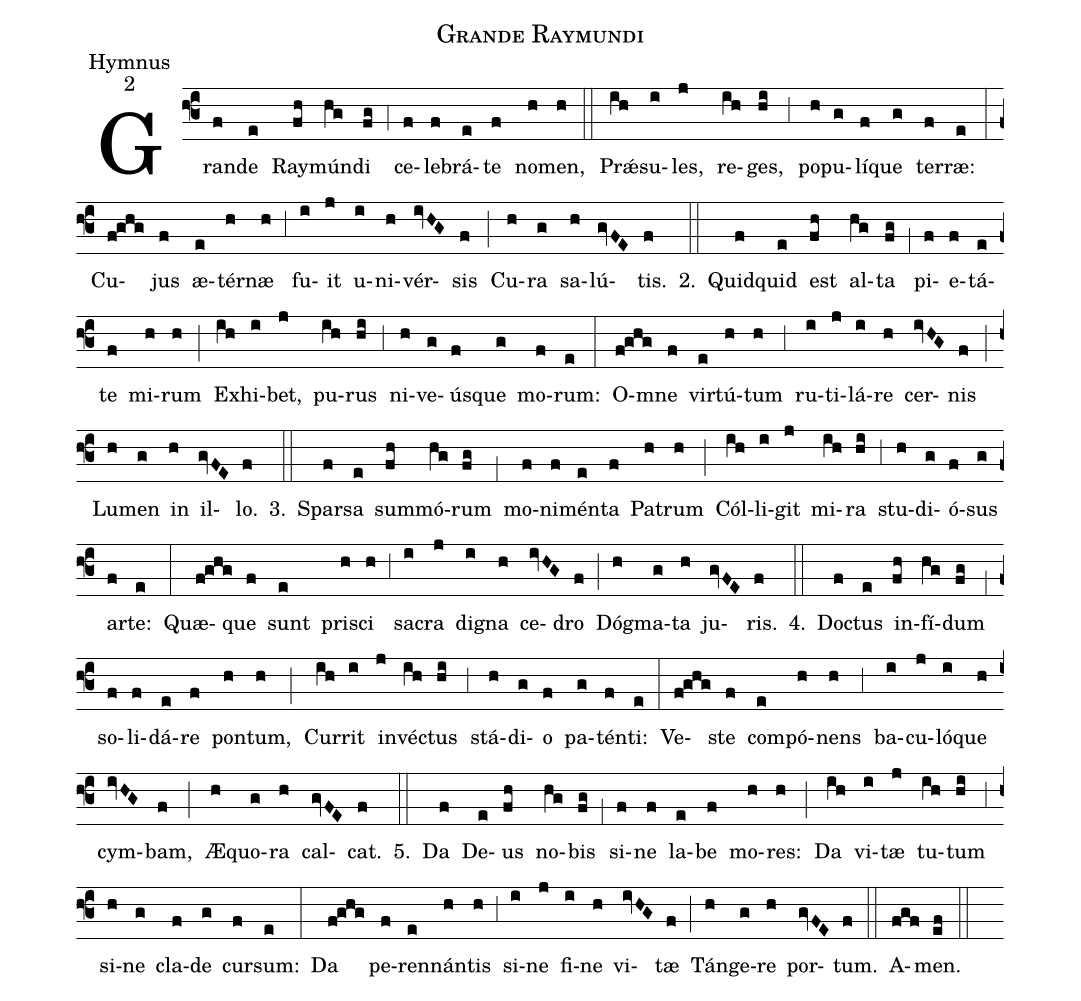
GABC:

name:Grande Raymundi;
office-part:Hymnus;
mode:2;
%%
(f3) Gran(f)de(e) Ray(fh)mún(hg)di(fg) (,4) ce(f)le(f)brá(e)te(f) no(h)men,(h) (::)
Pr<sp>'ae</sp>(ih)su(i)les,(j) re(ih)ges,(hi) (,3) po(h)pu(g)lí(f)que(g) ter(f)ræ:(e) (:)
Cu(f!ghg)jus(f) æ(e)tér(h)næ(h) (,3) fu(i)it(j) u(i)ni(h)vér(ivHG)sis(f) (;) Cu(h)ra(g) sa(h)lú(gvFE)tis.(f) 2.(::) Quid(f)quid(e) est(fh) al(hg)ta(fg) (,1) pi(f)e(f)tá(e)te(f) mi(h)rum(h) (;) Ex(ih)hi(i)bet,(j) pu(ih)rus(hi) (,3) ni(h)ve(g)ús(f)que(g) mo(f)rum:(e) (:)
O(f!ghg)mne(f) vir(e)tú(h)tum(h) (,3) ru(i)ti(j)lá(i)re(h) cer(ivHG)nis(f) (;) Lu(h)men(g) in(h) il(gvFE)lo.(f) 3.(::) Spar(f)sa(e) sum(fh)mó(hg)rum(fg) (,1) mo(f)ni(f)mén(e)ta(f) Pa(h)trum(h) (;) Cól(ih)li(i)git(j) mi(ih)ra(hi) (,3) stu(h)di(g)ó(f)sus(g) ar(f)te:(e) (:)
Quæ(f!ghg)que(f) sunt(e) pri(h)sci(h) (,3) sa(i)cra(j) di(i)gna(h) ce(ivHG)dro(f) (;) Dóg(h)ma(g)ta(h) ju(gvFE)ris.(f) 4.(::) Do(f)ctus(e) in(fh)fí(hg)dum(fg) (,1) so(f)li(f)dá(e)re(f) pon(h)tum,(h) (;) Cur(ih)rit(i) in(j)vé(ih)ctus(hi) (,3) stá(h)di(g)o(f) pa(g)tén(f)ti:(e) (:)
Ve(f!ghg)ste(f) com(e)pó(h)nens(h) (,3) ba(i)cu(j)ló(i)que(h) cym(ivHG)bam,(f) (;) Æ(h)quo(g)ra(h) cal(gvFE)cat.(f) 5.(::) Da(f) De(e)us(fh) no(hg)bis(fg) (,1) si(f)ne(f) la(e)be(f) mo(h)res:(h) (;) Da(ih) vi(i)tæ(j) tu(ih)tum(hi) (,3) si(h)ne(g) cla(f)de(g) cur(f)sum:(e) (:)
Da(f!ghg) pe(f)ren(e)nán(h)tis(h) (,3) si(i)ne(j) fi(i)ne(h) vi(ivHG)tæ(f) (;) Tán(h)ge(g)re(h) por(gvFE)tum.(f) (::)
A(fgf)men.(ef) (::)
